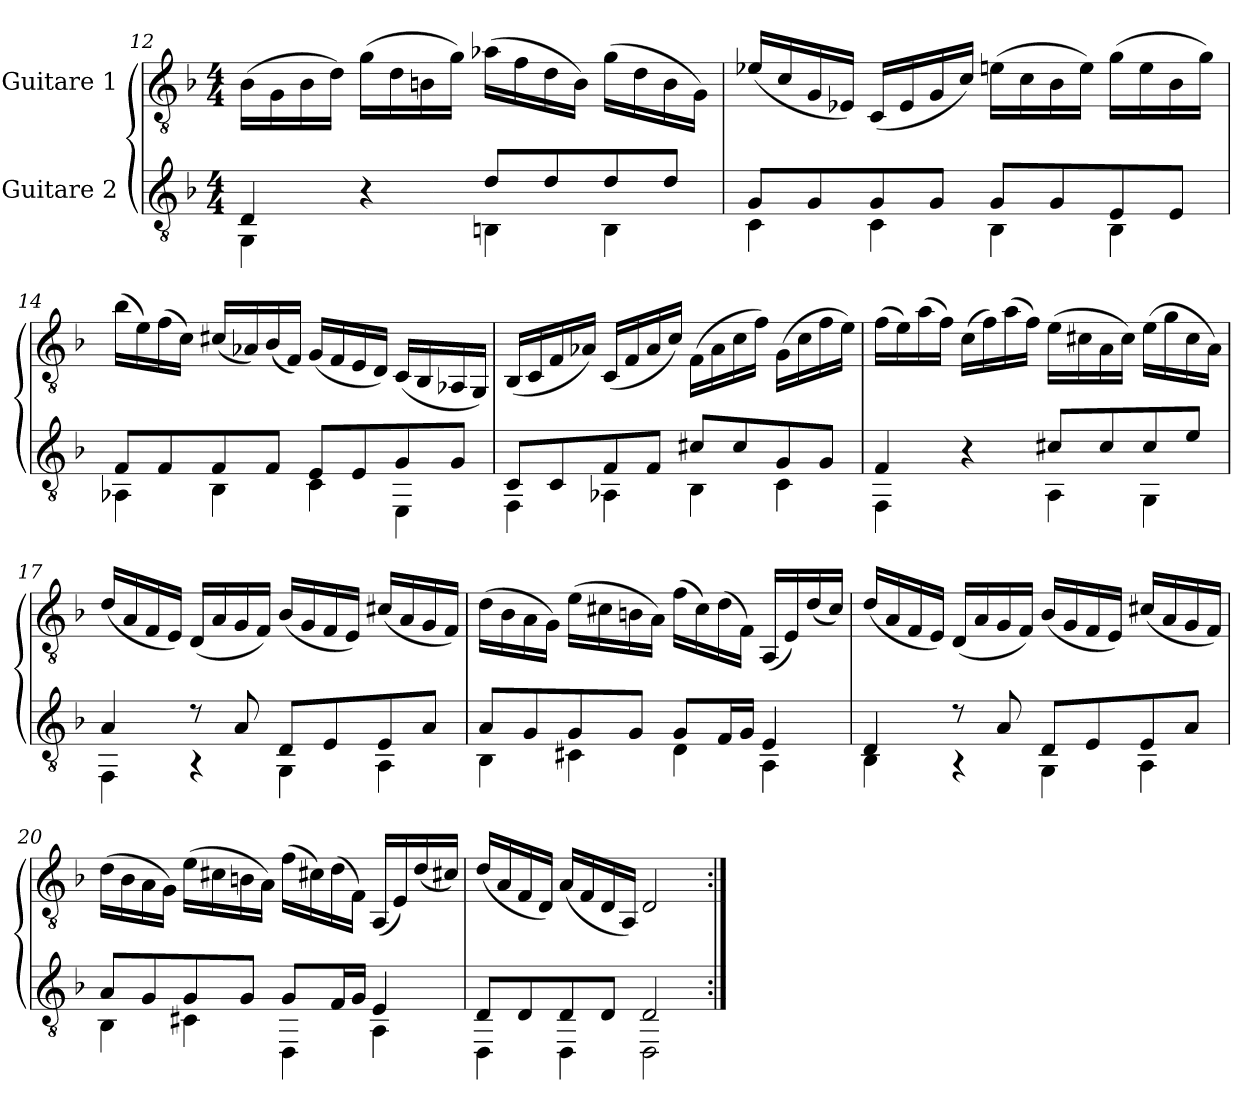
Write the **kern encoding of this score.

**kern	**dynam	**kern	**dynam
*part2	*part2	*part1	*part1
*staff2	*staff2	*staff1	*staff1
*I"Guitare 2	*	*I"Guitare 1	*
*clefGv2	*	*clefGv2	*
*k[b-]	*	*k[b-]	*
*M4/4	*	*M4/4	*
=12	=12	=12	=12
*^	*	*	*
4D/	4GG\	.	(>16B-\LL	.
.	.	.	16G\	.
.	.	.	16B-\	.
.	.	.	16d\JJ)	.
4r	4ryy	.	(>16g\LL	.
.	.	.	16d\	.
.	.	.	16Bn\	.
.	.	.	16g\JJ)	.
8d/L	4BBn\	.	(>16a-X\LL	.
.	.	.	16f\	.
8d/	.	.	16d\	.
.	.	.	16B\JJ)	.
8d/	4BB\	.	(>16g\LL	.
.	.	.	16d\	.
8d/J	.	.	16B\	.
.	.	.	16G\JJ)	.
!!LO:LB:g=z
=13	=13	=13	=13	=13
8G/L	4C\	.	(<16e-X/LL	.
.	.	.	16c/	.
8G/	.	.	16G/	.
.	.	.	16E-X/JJ)	.
8G/	4C\	.	(<16C/LL	.
.	.	.	16E-/	.
8G/J	.	.	16G/	.
.	.	.	16c/JJ)	.
8G/L	4BB-\	.	(>16en\LL	.
.	.	.	16c\	.
8G/	.	.	16B-\	.
.	.	.	16e\JJ)	.
8E/	4BB-\	.	(>16g\LL	.
.	.	.	16e\	.
8E/J	.	.	16B-\	.
.	.	.	16g\JJ)	.
=14	=14	=14	=14	=14
8F/L	4AA-X\	.	(>16b-\LL	.
.	.	.	16e\)	.
8F/	.	.	(>16f\	.
.	.	.	16c\JJ)	.
8F/	4BB-\	.	(<16c#X/LL	.
.	.	.	16A-X/)	.
8F/J	.	.	(<16B-/	.
.	.	.	16F/JJ)	.
8E/L	4C\	.	(<16G/LL	.
.	.	.	16F/	.
8E/	.	.	16E/	.
.	.	.	16D/JJ)	.
8G/	4EE\	.	(<16C/LL	.
.	.	.	16BB-/	.
8G/J	.	.	16AA-X/	.
.	.	.	16GG/JJ)	.
!!LO:LB:g=z
=15	=15	=15	=15	=15
8C/L	4FF\	.	(<16BB-/LL	.
.	.	.	16C/	.
8C/	.	.	16F/	.
.	.	.	16A-X/JJ)	.
8F/	4AA-X\	.	(<16C/LL	.
.	.	.	16F/	.
8F/J	.	.	16A-/	.
.	.	.	16c/JJ)	.
8c#X/L	4BB-\	.	(>16F\LL	.
.	.	.	16A-\	.
8c#/	.	.	16c\	.
.	.	.	16f\JJ)	.
8G/	4C\	.	(>16G\LL	.
.	.	.	16c\	.
8G/J	.	.	16f\	.
.	.	.	16e\JJ)	.
=16	=16	=16	=16	=16
4F/	4FF\	.	(>16f\LL	.
.	.	.	16e\)	.
.	.	.	(>16a\	.
.	.	.	16f\JJ)	.
4r	4ryy	.	(>16c\LL	.
.	.	.	16f\)	.
.	.	.	(>16a\	.
.	.	.	16f\JJ)	.
8c#X/L	4AA\	.	(>16e\LL	.
.	.	.	16c#X\	.
8c#/	.	.	16A\	.
.	.	.	16c#\JJ)	.
8c#/	4GG\	.	(>16e\LL	.
.	.	.	16g\	.
8e/J	.	.	16c#\	.
.	.	.	16A\JJ)	.
=17	=17	=17	=17	=17
4A/	4FF\	.	(<16d/LL	.
.	.	.	16A/	.
.	.	.	16F/	.
.	.	.	16E/JJ)	.
8r	4r	.	(<16D/LL	.
.	.	.	16A/	.
8A/	.	.	16G/	.
.	.	.	16F/JJ)	.
8D/L	4GG\	.	(<16B-/LL	.
.	.	.	16G/	.
8E/	.	.	16F/	.
.	.	.	16E/JJ)	.
8E/	4AA\	.	(<16c#X/LL	.
.	.	.	16A/	.
8A/J	.	.	16G/	.
.	.	.	16F/JJ)	.
!!LO:LB:g=z
=18	=18	=18	=18	=18
8A/L	4BB-\	.	(>16d\LL	.
.	.	.	16B-\	.
8G/	.	.	16A\	.
.	.	.	16G\JJ)	.
8G/	4C#X\	.	(>16e\LL	.
.	.	.	16c#X\	.
8G/J	.	.	16Bn\	.
.	.	.	16A\JJ)	.
8G/L	4D\	.	(>16f\LL	.
.	.	.	16c#\)	.
16F/L	.	.	(>16d\	.
16G/JJ	.	.	16F\JJ)	.
4E/	4AA\	.	(<16AA/LL	.
.	.	.	16E/)	.
.	.	.	(<16d/	.
.	.	.	16c#/JJ)	.
=19	=19	=19	=19	=19
!	!	!	!	!LO:DY:b
4D/	4BB-\	.	(<16d/LL	other-dynamics
.	.	.	16A/	.
.	.	.	16F/	.
.	.	.	16E/JJ)	.
8r	4r	.	(<16D/LL	.
.	.	.	16A/	.
!	!	!LO:DY:b	!	!
8A/	.	other-dynamics	16G/	.
.	.	.	16F/JJ)	.
8D/L	4GG\	.	(<16B-/LL	.
.	.	.	16G/	.
8E/	.	.	16F/	.
.	.	.	16E/JJ)	.
8E/	4AA\	.	(<16c#X/LL	.
.	.	.	16A/	.
8A/J	.	.	16G/	.
.	.	.	16F/JJ)	.
!!LO:LB:g=z
=20	=20	=20	=20	=20
8A/L	4BB-\	.	(>16d\LL	.
.	.	.	16B-\	.
8G/	.	.	16A\	.
.	.	.	16G\JJ)	.
8G/	4C#X\	.	(>16e\LL	.
.	.	.	16c#X\	.
8G/J	.	.	16Bn\	.
.	.	.	16A\JJ)	.
8G/L	4DD\	.	(>16f\LL	.
.	.	.	16c#X\)	.
16F/L	.	.	(>16d\	.
16G/JJ	.	.	16F\JJ)	.
4E/	4AA\	.	(<16AA/LL	.
.	.	.	16E/)	.
.	.	.	(<16d/	.
.	.	.	16c#X/JJ)	.
=21	=21	=21	=21	=21
8D/L	4DD\	.	(<16d/LL	.
.	.	.	16A/	.
8D/	.	.	16F/	.
.	.	.	16D/JJ)	.
8D/	4DD\	.	(<16A/LL	.
.	.	.	16F/	.
8D/J	.	.	16D/	.
.	.	.	16AA/JJ)	.
2D/	2DD\	.	2D/	.
*v	*v	*	*	*
=:|!	=:|!	=:|!	=:|!
*-	*-	*-	*-
